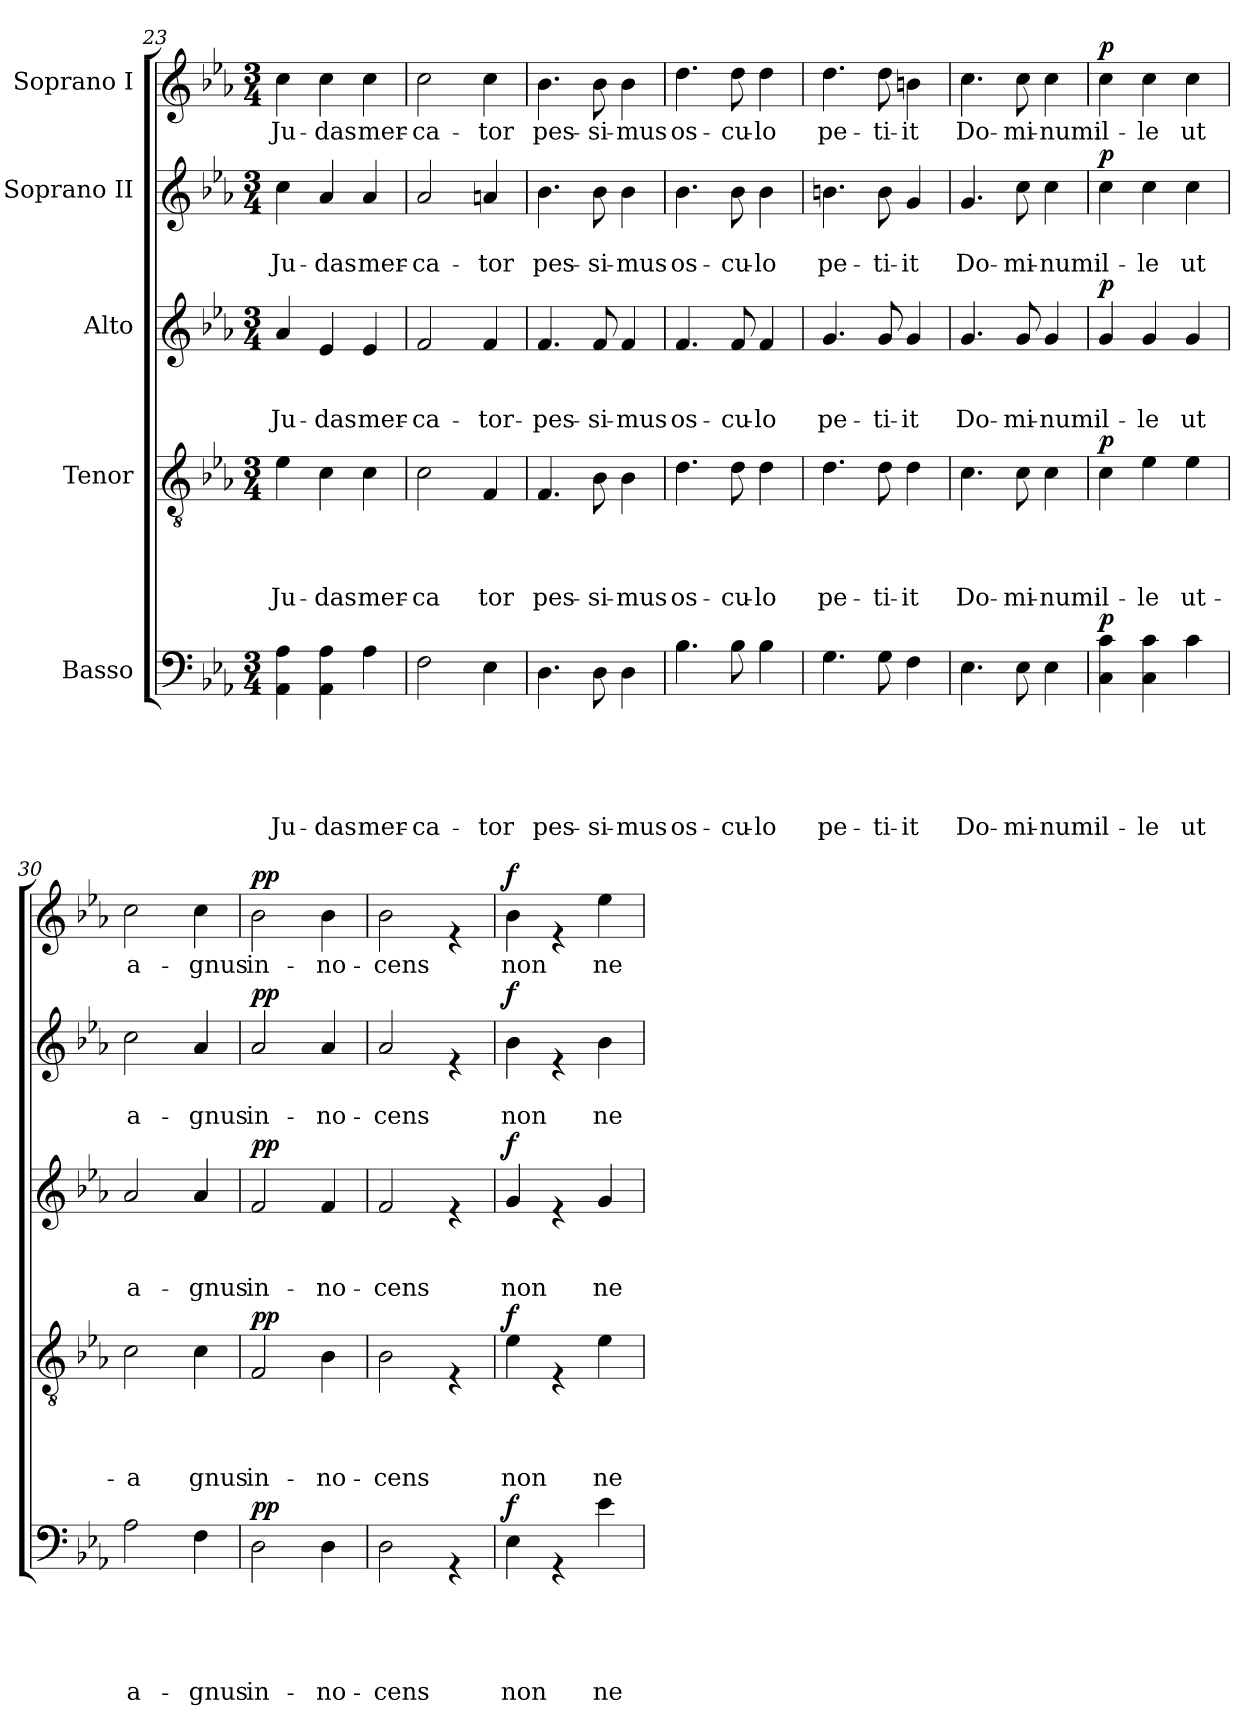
**kern	**text	**text	**text	**text	**text	**dynam	**kern	**text	**text	**text	**text	**dynam	**kern	**text	**text	**text	**dynam	**kern	**text	**text	**dynam	**kern	**text	**dynam
*part5	*part5	*part5	*part5	*part5	*part5	*part5	*part4	*part4	*part4	*part4	*part4	*part4	*part3	*part3	*part3	*part3	*part3	*part2	*part2	*part2	*part2	*part1	*part1	*part1
*staff5	*staff5	*staff5	*staff5	*staff5	*staff5	*staff5	*staff4	*staff4	*staff4	*staff4	*staff4	*staff4	*staff3	*staff3	*staff3	*staff3	*staff3	*staff2	*staff2	*staff2	*staff2	*staff1	*staff1	*staff1
*I"Basso	*	*	*	*	*	*	*I"Tenor	*	*	*	*	*	*I"Alto	*	*	*	*	*I"Soprano II	*	*	*	*I"Soprano I	*	*
*clefF4	*	*	*	*	*	*	*clefGv2	*	*	*	*	*	*clefG2	*	*	*	*	*clefG2	*	*	*	*clefG2	*	*
*k[b-e-a-]	*	*	*	*	*	*	*k[b-e-a-]	*	*	*	*	*	*k[b-e-a-]	*	*	*	*	*k[b-e-a-]	*	*	*	*k[b-e-a-]	*	*
*E-:	*	*	*	*	*	*	*E-:	*	*	*	*	*	*E-:	*	*	*	*	*E-:	*	*	*	*E-:	*	*
*M3/4	*	*	*	*	*	*	*M3/4	*	*	*	*	*	*M3/4	*	*	*	*	*M3/4	*	*	*	*M3/4	*	*
=23	=23	=23	=23	=23	=23	=23	=23	=23	=23	=23	=23	=23	=23	=23	=23	=23	=23	=23	=23	=23	=23	=23	=23	=23
!	!	!	!	!	!LO:LY:b	!	!	!	!	!	!LO:LY:b	!	!	!	!	!LO:LY:b	!	!	!	!LO:LY:b	!	!	!LO:LY:b	!
4AA-\ 4A-\	.	.	.	.	Ju-	.	4e-\	.	.	.	Ju-	.	4a-/	.	.	Ju-	.	4cc\	.	Ju-	.	4cc\	Ju-	.
!	!	!	!	!	!LO:LY:b	!	!	!	!	!	!LO:LY:b	!	!	!	!	!LO:LY:b	!	!	!	!LO:LY:b	!	!	!LO:LY:b	!
4AA-\ 4A-\	.	.	.	.	-das	.	4c\	.	.	.	-das	.	4e-/	.	.	-das	.	4a-/	.	-das	.	4cc\	-das	.
!	!	!	!	!	!LO:LY:b	!	!	!	!	!	!LO:LY:b	!	!	!	!	!LO:LY:b	!	!	!	!LO:LY:b	!	!	!LO:LY:b	!
4A-\	.	.	.	.	mer-	.	4c\	.	.	.	mer-	.	4e-/	.	.	mer-	.	4a-/	.	mer-	.	4cc\	mer-	.
=24	=24	=24	=24	=24	=24	=24	=24	=24	=24	=24	=24	=24	=24	=24	=24	=24	=24	=24	=24	=24	=24	=24	=24	=24
!	!	!	!	!	!LO:LY:b	!	!	!	!	!	!LO:LY:b	!	!	!	!	!LO:LY:b	!	!	!	!LO:LY:b	!	!	!LO:LY:b	!
2F\	.	.	.	.	-ca-	.	2c\	.	.	.	-ca	.	2f/	.	.	-ca-	.	2a-/	.	-ca-	.	2cc\	-ca-	.
!	!	!	!	!	!LO:LY:b	!	!	!	!	!	!LO:LY:b	!	!	!	!	!LO:LY:b	!	!	!	!LO:LY:b	!	!	!LO:LY:b	!
4E-\	.	.	.	.	-tor	.	4F/	.	.	.	tor	.	4f/	.	.	-tor-	.	4an/	.	-tor	.	4cc\	-tor	.
=25	=25	=25	=25	=25	=25	=25	=25	=25	=25	=25	=25	=25	=25	=25	=25	=25	=25	=25	=25	=25	=25	=25	=25	=25
!	!	!	!	!	!LO:LY:b	!	!	!	!	!	!LO:LY:b	!	!	!	!	!LO:LY:b	!	!	!	!LO:LY:b	!	!	!LO:LY:b	!
4.D\	.	.	.	.	pes-	.	4.F/	.	.	.	pes-	.	4.f/	.	.	-pes-	.	4.b-\	.	pes-	.	4.b-\	pes-	.
!	!	!	!	!	!LO:LY:b	!	!	!	!	!	!LO:LY:b	!	!	!	!	!LO:LY:b	!	!	!	!LO:LY:b	!	!	!LO:LY:b	!
8D\	.	.	.	.	-si-	.	8B-\	.	.	.	-si-	.	8f/	.	.	-si-	.	8b-\	.	-si-	.	8b-\	-si-	.
!	!	!	!	!	!LO:LY:b	!	!	!	!	!	!LO:LY:b	!	!	!	!	!LO:LY:b	!	!	!	!LO:LY:b	!	!	!LO:LY:b	!
4D\	.	.	.	.	-mus	.	4B-\	.	.	.	-mus	.	4f/	.	.	-mus	.	4b-\	.	-mus	.	4b-\	-mus	.
=26	=26	=26	=26	=26	=26	=26	=26	=26	=26	=26	=26	=26	=26	=26	=26	=26	=26	=26	=26	=26	=26	=26	=26	=26
!	!	!	!	!	!LO:LY:b	!	!	!	!	!	!LO:LY:b	!	!	!	!	!LO:LY:b	!	!	!	!LO:LY:b	!	!	!LO:LY:b	!
4.B-\	.	.	.	.	os-	.	4.d\	.	.	.	os-	.	4.f/	.	.	os-	.	4.b-\	.	os-	.	4.dd\	os-	.
!	!	!	!	!	!LO:LY:b	!	!	!	!	!	!LO:LY:b	!	!	!	!	!LO:LY:b	!	!	!	!LO:LY:b	!	!	!LO:LY:b	!
8B-\	.	.	.	.	-cu-	.	8d\	.	.	.	-cu-	.	8f/	.	.	-cu-	.	8b-\	.	-cu-	.	8dd\	-cu-	.
!	!	!	!	!	!LO:LY:b	!	!	!	!	!	!LO:LY:b	!	!	!	!	!LO:LY:b	!	!	!	!LO:LY:b	!	!	!LO:LY:b	!
4B-\	.	.	.	.	-lo	.	4d\	.	.	.	-lo	.	4f/	.	.	-lo	.	4b-\	.	-lo	.	4dd\	-lo	.
=27	=27	=27	=27	=27	=27	=27	=27	=27	=27	=27	=27	=27	=27	=27	=27	=27	=27	=27	=27	=27	=27	=27	=27	=27
!	!	!	!	!	!LO:LY:b	!	!	!	!	!	!LO:LY:b	!	!	!	!	!LO:LY:b	!	!	!	!LO:LY:b	!	!	!LO:LY:b	!
4.G\	.	.	.	.	pe-	.	4.d\	.	.	.	pe-	.	4.g/	.	.	pe-	.	4.bn\	.	pe-	.	4.dd\	pe-	.
!	!	!	!	!	!LO:LY:b	!	!	!	!	!	!LO:LY:b	!	!	!	!	!LO:LY:b	!	!	!	!LO:LY:b	!	!	!LO:LY:b	!
8G\	.	.	.	.	-ti-	.	8d\	.	.	.	-ti-	.	8g/	.	.	-ti-	.	8b\	.	-ti-	.	8dd\	-ti-	.
!	!	!	!	!	!LO:LY:b	!	!	!	!	!	!LO:LY:b	!	!	!	!	!LO:LY:b	!	!	!	!LO:LY:b	!	!	!LO:LY:b	!
4F\	.	.	.	.	-it	.	4d\	.	.	.	-it	.	4g/	.	.	-it	.	4g/	.	-it	.	4bn\	-it	.
=28	=28	=28	=28	=28	=28	=28	=28	=28	=28	=28	=28	=28	=28	=28	=28	=28	=28	=28	=28	=28	=28	=28	=28	=28
!	!	!	!	!	!LO:LY:b	!	!	!	!	!	!LO:LY:b	!	!	!	!	!LO:LY:b	!	!	!	!LO:LY:b	!	!	!LO:LY:b	!
4.E-\	.	.	.	.	Do-	.	4.c\	.	.	.	Do-	.	4.g/	.	.	Do-	.	4.g/	.	Do-	.	4.cc\	Do-	.
!	!	!	!	!	!LO:LY:b	!	!	!	!	!	!LO:LY:b	!	!	!	!	!LO:LY:b	!	!	!	!LO:LY:b	!	!	!LO:LY:b	!
8E-\	.	.	.	.	-mi-	.	8c\	.	.	.	-mi-	.	8g/	.	.	-mi-	.	8cc\	.	-mi-	.	8cc\	-mi-	.
!	!	!	!	!	!LO:LY:b	!	!	!	!	!	!LO:LY:b	!	!	!	!	!LO:LY:b	!	!	!	!LO:LY:b	!	!	!LO:LY:b	!
4E-\	.	.	.	.	-num:	.	4c\	.	.	.	-num:	.	4g/	.	.	-num:	.	4cc\	.	-num:	.	4cc\	-num:	.
!!LO:PB:g=z
=29	=29	=29	=29	=29	=29	=29	=29	=29	=29	=29	=29	=29	=29	=29	=29	=29	=29	=29	=29	=29	=29	=29	=29	=29
!	!	!	!	!	!LO:LY:b	!LO:DY:a	!	!	!	!	!LO:LY:b	!LO:DY:a	!	!	!	!LO:LY:b	!LO:DY:a	!	!	!LO:LY:b	!LO:DY:a	!	!LO:LY:b	!LO:DY:a
4C\ 4c\	.	.	.	.	il-	p	4c\	.	.	.	il-	p	4g/	.	.	il-	p	4cc\	.	il-	p	4cc\	il-	p
!	!	!	!	!	!LO:LY:b	!	!	!	!	!	!LO:LY:b	!	!	!	!	!LO:LY:b	!	!	!	!LO:LY:b	!	!	!LO:LY:b	!
4C\ 4c\	.	.	.	.	-le	.	4e-\	.	.	.	-le	.	4g/	.	.	-le	.	4cc\	.	-le	.	4cc\	-le	.
!	!	!	!	!	!LO:LY:b	!	!	!	!	!	!LO:LY:b	!	!	!	!	!LO:LY:b	!	!	!	!LO:LY:b	!	!	!LO:LY:b	!
4c\	.	.	.	.	ut	.	4e-\	.	.	.	ut-	.	4g/	.	.	ut	.	4cc\	.	ut	.	4cc\	ut	.
=30	=30	=30	=30	=30	=30	=30	=30	=30	=30	=30	=30	=30	=30	=30	=30	=30	=30	=30	=30	=30	=30	=30	=30	=30
!	!	!	!	!	!LO:LY:b	!	!	!	!	!	!LO:LY:b	!	!	!	!	!LO:LY:b	!	!	!	!LO:LY:b	!	!	!LO:LY:b	!
2A-\	.	.	.	.	a-	.	2c\	.	.	.	-a	.	2a-/	.	.	a-	.	2cc\	.	a-	.	2cc\	a-	.
!	!	!	!	!	!LO:LY:b	!	!	!	!	!	!LO:LY:b	!	!	!	!	!LO:LY:b	!	!	!	!LO:LY:b	!	!	!LO:LY:b	!
4F\	.	.	.	.	-gnus	.	4c\	.	.	.	gnus	.	4a-/	.	.	-gnus	.	4a-/	.	-gnus	.	4cc\	-gnus	.
=31	=31	=31	=31	=31	=31	=31	=31	=31	=31	=31	=31	=31	=31	=31	=31	=31	=31	=31	=31	=31	=31	=31	=31	=31
!	!	!	!	!	!LO:LY:b	!LO:DY:a	!	!	!	!	!LO:LY:b	!LO:DY:a	!	!	!	!LO:LY:b	!LO:DY:a	!	!	!LO:LY:b	!LO:DY:a	!	!LO:LY:b	!LO:DY:a
2D\	.	.	.	.	in-	pp	2F/	.	.	.	in-	pp	2f/	.	.	in-	pp	2a-/	.	in-	pp	2b-\	in-	pp
!	!	!	!	!	!LO:LY:b	!	!	!	!	!	!LO:LY:b	!	!	!	!	!LO:LY:b	!	!	!	!LO:LY:b	!	!	!LO:LY:b	!
4D\	.	.	.	.	-no-	.	4B-\	.	.	.	-no-	.	4f/	.	.	-no-	.	4a-/	.	-no-	.	4b-\	-no-	.
=32	=32	=32	=32	=32	=32	=32	=32	=32	=32	=32	=32	=32	=32	=32	=32	=32	=32	=32	=32	=32	=32	=32	=32	=32
!	!	!	!	!	!LO:LY:b	!	!	!	!	!	!LO:LY:b	!	!	!	!	!LO:LY:b	!	!	!	!LO:LY:b	!	!	!LO:LY:b	!
2D\	.	.	.	.	-cens	.	2B-\	.	.	.	-cens	.	2f/	.	.	-cens	.	2a-/	.	-cens	.	2b-\	-cens	.
4rGG	.	.	.	.	.	.	4rE	.	.	.	.	.	4re	.	.	.	.	4re	.	.	.	4re	.	.
=33	=33	=33	=33	=33	=33	=33	=33	=33	=33	=33	=33	=33	=33	=33	=33	=33	=33	=33	=33	=33	=33	=33	=33	=33
!	!	!	!	!	!LO:LY:b	!LO:DY:a	!	!	!	!	!LO:LY:b	!LO:DY:a	!	!	!	!LO:LY:b	!LO:DY:a	!	!	!LO:LY:b	!LO:DY:a	!	!LO:LY:b	!LO:DY:a
4E-\	.	.	.	.	non	f	4e-\	.	.	.	non	f	4g/	.	.	non	f	4b-\	.	non	f	4b-\	non	f
4rGG	.	.	.	.	.	.	4rE	.	.	.	.	.	4re	.	.	.	.	4re	.	.	.	4re	.	.
!	!	!	!	!	!LO:LY:b	!	!	!	!	!	!LO:LY:b	!	!	!	!	!LO:LY:b	!	!	!	!LO:LY:b	!	!	!LO:LY:b	!
4e-\	.	.	.	.	ne-	.	4e-\	.	.	.	ne-	.	4g/	.	.	ne-	.	4b-\	.	ne-	.	4ee-\	ne-	.
=	=	=	=	=	=	=	=	=	=	=	=	=	=	=	=	=	=	=	=	=	=	=	=	=
*-	*-	*-	*-	*-	*-	*-	*-	*-	*-	*-	*-	*-	*-	*-	*-	*-	*-	*-	*-	*-	*-	*-	*-	*-
